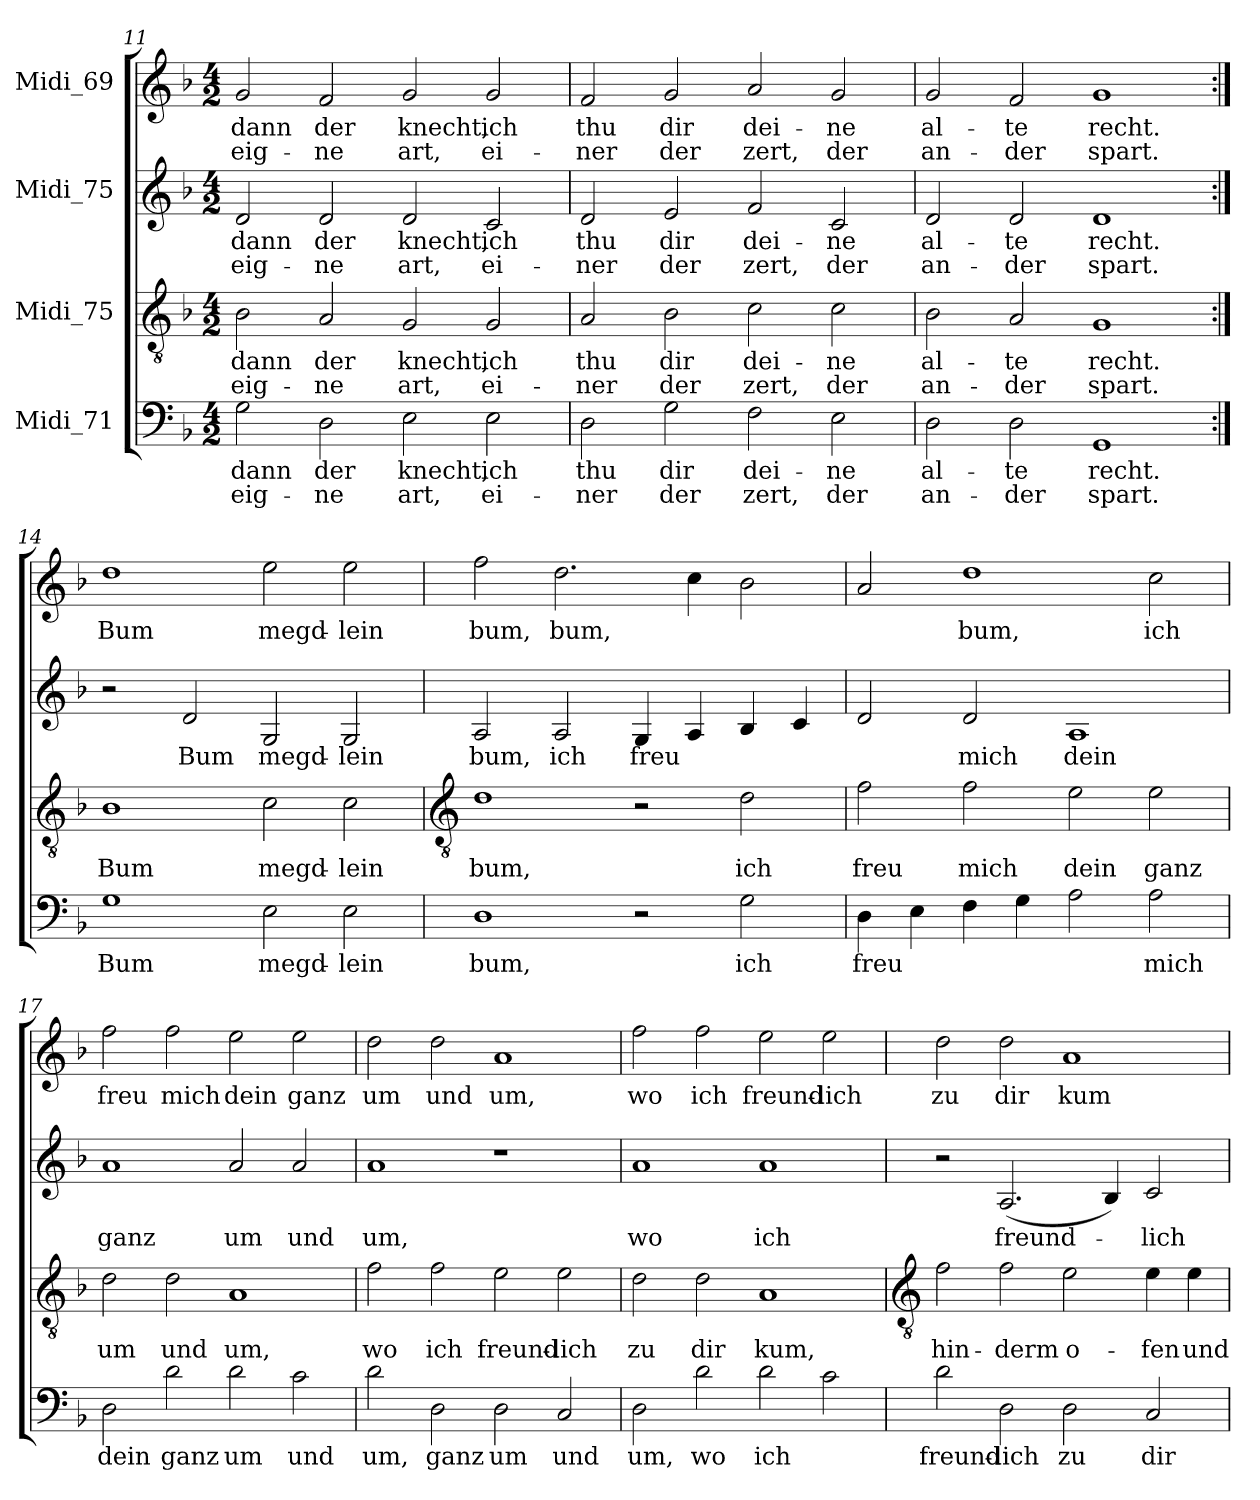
**kern	**text	**text	**kern	**text	**text	**kern	**text	**text	**kern	**text	**text
*part4	*part4	*part4	*part3	*part3	*part3	*part2	*part2	*part2	*part1	*part1	*part1
*staff4	*staff4	*staff4	*staff3	*staff3	*staff3	*staff2	*staff2	*staff2	*staff1	*staff1	*staff1
*I"Midi_71	*	*	*I"Midi_75	*	*	*I"Midi_75	*	*	*I"Midi_69	*	*
!!LO:LB:g=z
*clefF4	*	*	*clefGv2	*	*	*clefG2	*	*	*clefG2	*	*
*k[b-]	*	*	*k[b-]	*	*	*k[b-]	*	*	*k[b-]	*	*
*F:	*	*	*F:	*	*	*F:	*	*	*F:	*	*
*M4/2	*	*	*M4/2	*	*	*M4/2	*	*	*M4/2	*	*
=11	=11	=11	=11	=11	=11	=11	=11	=11	=11	=11	=11
!	!LO:LY:b	!LO:LY:b	!	!LO:LY:b	!LO:LY:b	!	!LO:LY:b	!LO:LY:b	!	!LO:LY:b	!LO:LY:b
2G	dann	eig-	2B-	dann	eig-	2d	dann	eig-	2g	dann	eig-
!	!LO:LY:b	!LO:LY:b	!	!LO:LY:b	!LO:LY:b	!	!LO:LY:b	!LO:LY:b	!	!LO:LY:b	!LO:LY:b
2D	-der	ne	2A	-der	ne	2d	-der	ne	2f	-der	ne
!	!LO:LY:b	!LO:LY:b	!	!LO:LY:b	!LO:LY:b	!	!LO:LY:b	!LO:LY:b	!	!LO:LY:b	!LO:LY:b
2E	knecht,	art,	2G	knecht,	art,	2d	knecht,	art,	2g	knecht,	art,
!	!LO:LY:b	!LO:LY:b	!	!LO:LY:b	!LO:LY:b	!	!LO:LY:b	!LO:LY:b	!	!LO:LY:b	!LO:LY:b
2E	ich	ei-	2G	ich	ei-	2c	ich	ei-	2g	ich	ei-
=12	=12	=12	=12	=12	=12	=12	=12	=12	=12	=12	=12
!	!LO:LY:b	!LO:LY:b	!	!LO:LY:b	!LO:LY:b	!	!LO:LY:b	!LO:LY:b	!	!LO:LY:b	!LO:LY:b
2D	-thu	ner	2A	-thu	ner	2d	-thu	ner	2f	-thu	ner
!	!LO:LY:b	!LO:LY:b	!	!LO:LY:b	!LO:LY:b	!	!LO:LY:b	!LO:LY:b	!	!LO:LY:b	!LO:LY:b
2G	dir	der	2B-	dir	der	2e	dir	der	2g	dir	der
!	!LO:LY:b	!LO:LY:b	!	!LO:LY:b	!LO:LY:b	!	!LO:LY:b	!LO:LY:b	!	!LO:LY:b	!LO:LY:b
2F	dei-	-zert,	2c	dei-	-zert,	2f	dei-	-zert,	2a	dei-	-zert,
!	!LO:LY:b	!LO:LY:b	!	!LO:LY:b	!LO:LY:b	!	!LO:LY:b	!LO:LY:b	!	!LO:LY:b	!LO:LY:b
2E	ne	der	2c	ne	der	2c	ne	der	2g	ne	der
=13	=13	=13	=13	=13	=13	=13	=13	=13	=13	=13	=13
!	!LO:LY:b	!LO:LY:b	!	!LO:LY:b	!LO:LY:b	!	!LO:LY:b	!LO:LY:b	!	!LO:LY:b	!LO:LY:b
2D	al-	-an-	2B-	al-	-an-	2d	al-	-an-	2g	al-	-an-
!	!LO:LY:b	!LO:LY:b	!	!LO:LY:b	!LO:LY:b	!	!LO:LY:b	!LO:LY:b	!	!LO:LY:b	!LO:LY:b
2D	-te	der	2A	-te	der	2d	-te	der	2f	-te	der
!	!LO:LY:b	!LO:LY:b	!	!LO:LY:b	!LO:LY:b	!	!LO:LY:b	!LO:LY:b	!	!LO:LY:b	!LO:LY:b
1GG	recht.	spart.	1G	recht.	spart.	1d	recht.	spart.	1g	recht.	spart.
=14:|!	=14:|!	=14:|!	=14:|!	=14:|!	=14:|!	=14:|!	=14:|!	=14:|!	=14:|!	=14:|!	=14:|!
!	!LO:LY:b	!	!	!LO:LY:b	!	!	!	!	!	!LO:LY:b	!
1G	Bum	.	1B-	Bum	.	2r	.	.	1dd	Bum	.
!	!	!	!	!	!	!	!LO:LY:b	!	!	!	!
.	.	.	.	.	.	2d	Bum	.	.	.	.
!	!LO:LY:b	!	!	!LO:LY:b	!	!	!LO:LY:b	!	!	!LO:LY:b	!
2E	megd-	.	2c	megd-	.	2G	megd-	.	2ee	megd-	.
!	!LO:LY:b	!	!	!LO:LY:b	!	!	!LO:LY:b	!	!	!LO:LY:b	!
2E	-lein	.	2c	-lein	.	2G	-lein	.	2ee	-lein	.
!!LO:LB:g=z
=15	=15	=15	=15	=15	=15	=15	=15	=15	=15	=15	=15
*	*	*	*clefGv2	*	*	*	*	*	*	*	*
!	!LO:LY:b	!	!	!LO:LY:b	!	!	!LO:LY:b	!	!	!LO:LY:b	!
1D	bum,	.	1d	bum,	.	2A	bum,	.	2ff	bum,	.
!	!	!	!	!	!	!	!LO:LY:b	!	!	!LO:LY:b	!
.	.	.	.	.	.	2A	ich	.	2.dd	bum,	.
!	!	!	!	!	!	!	!LO:LY:b	!	!	!	!
2r	.	.	2r	.	.	4G	freu	.	.	.	.
.	.	.	.	.	.	4A	.	.	4cc	.	.
!	!LO:LY:b	!	!	!LO:LY:b	!	!	!	!	!	!	!
2G	ich	.	2d	ich	.	4B-	.	.	2b-	.	.
.	.	.	.	.	.	4c	.	.	.	.	.
=16	=16	=16	=16	=16	=16	=16	=16	=16	=16	=16	=16
!	!LO:LY:b	!	!	!LO:LY:b	!	!	!	!	!	!	!
4D	freu	.	2f	freu	.	2d	.	.	2a	.	.
4E	.	.	.	.	.	.	.	.	.	.	.
!	!	!	!	!LO:LY:b	!	!	!LO:LY:b	!	!	!LO:LY:b	!
4F	.	.	2f	mich	.	2d	mich	.	1dd	bum,	.
4G	.	.	.	.	.	.	.	.	.	.	.
!	!	!	!	!LO:LY:b	!	!	!LO:LY:b	!	!	!	!
2A	.	.	2e	dein	.	1A	dein	.	.	.	.
!	!LO:LY:b	!	!	!LO:LY:b	!	!	!	!	!	!LO:LY:b	!
2A	mich	.	2e	ganz	.	.	.	.	2cc	ich	.
=17	=17	=17	=17	=17	=17	=17	=17	=17	=17	=17	=17
!	!LO:LY:b	!	!	!LO:LY:b	!	!	!LO:LY:b	!	!	!LO:LY:b	!
2D	dein	.	2d	um	.	1a	ganz	.	2ff	freu	.
!	!LO:LY:b	!	!	!LO:LY:b	!	!	!	!	!	!LO:LY:b	!
2d	ganz	.	2d	und	.	.	.	.	2ff	mich	.
!	!LO:LY:b	!	!	!LO:LY:b	!	!	!LO:LY:b	!	!	!LO:LY:b	!
2d	um	.	1A	um,	.	2a	um	.	2ee	dein	.
!	!LO:LY:b	!	!	!	!	!	!LO:LY:b	!	!	!LO:LY:b	!
2c	und	.	.	.	.	2a	und	.	2ee	ganz	.
=18	=18	=18	=18	=18	=18	=18	=18	=18	=18	=18	=18
!	!LO:LY:b	!	!	!LO:LY:b	!	!	!LO:LY:b	!	!	!LO:LY:b	!
2d	um,	.	2f	wo	.	1a	um,	.	2dd	um	.
!	!LO:LY:b	!	!	!LO:LY:b	!	!	!	!	!	!LO:LY:b	!
2D	ganz	.	2f	ich	.	.	.	.	2dd	und	.
!	!LO:LY:b	!	!	!LO:LY:b	!	!	!	!	!	!LO:LY:b	!
2D	um	.	2e	freund-	.	1r	.	.	1a	um,	.
!	!LO:LY:b	!	!	!LO:LY:b	!	!	!	!	!	!	!
2C	und	.	2e	-lich	.	.	.	.	.	.	.
=19	=19	=19	=19	=19	=19	=19	=19	=19	=19	=19	=19
!	!LO:LY:b	!	!	!LO:LY:b	!	!	!LO:LY:b	!	!	!LO:LY:b	!
2D	um,	.	2d	zu	.	1a	wo	.	2ff	wo	.
!	!LO:LY:b	!	!	!LO:LY:b	!	!	!	!	!	!LO:LY:b	!
2d	wo	.	2d	dir	.	.	.	.	2ff	ich	.
!	!LO:LY:b	!	!	!LO:LY:b	!	!	!LO:LY:b	!	!	!LO:LY:b	!
2d	ich	.	1A	kum,	.	1a	ich	.	2ee	freund-	.
!	!	!	!	!	!	!	!	!	!	!LO:LY:b	!
2c	.	.	.	.	.	.	.	.	2ee	-lich	.
!!LO:LB:g=z
=20	=20	=20	=20	=20	=20	=20	=20	=20	=20	=20	=20
*	*	*	*clefGv2	*	*	*	*	*	*	*	*
!	!LO:LY:b	!	!	!LO:LY:b	!	!	!	!	!	!LO:LY:b	!
2d	freund-	.	2f	hin-	.	2r	.	.	2dd	zu	.
!	!LO:LY:b	!	!	!LO:LY:b	!	!	!LO:LY:b	!	!	!LO:LY:b	!
2D	-lich	.	2f	-derm	.	(>2.A	freund-	.	2dd	dir	.
!	!LO:LY:b	!	!	!LO:LY:b	!	!	!	!	!	!LO:LY:b	!
2D	zu	.	2e	o-	.	.	.	.	1a	kum	.
.	.	.	.	.	.	4B-)	.	.	.	.	.
!	!LO:LY:b	!	!	!LO:LY:b	!	!	!LO:LY:b	!	!	!	!
2C	dir	.	4e	-fen	.	2c	-lich	.	.	.	.
!	!	!	!	!LO:LY:b	!	!	!	!	!	!	!
.	.	.	4e	und	.	.	.	.	.	.	.
=	=	=	=	=	=	=	=	=	=	=	=
*-	*-	*-	*-	*-	*-	*-	*-	*-	*-	*-	*-
